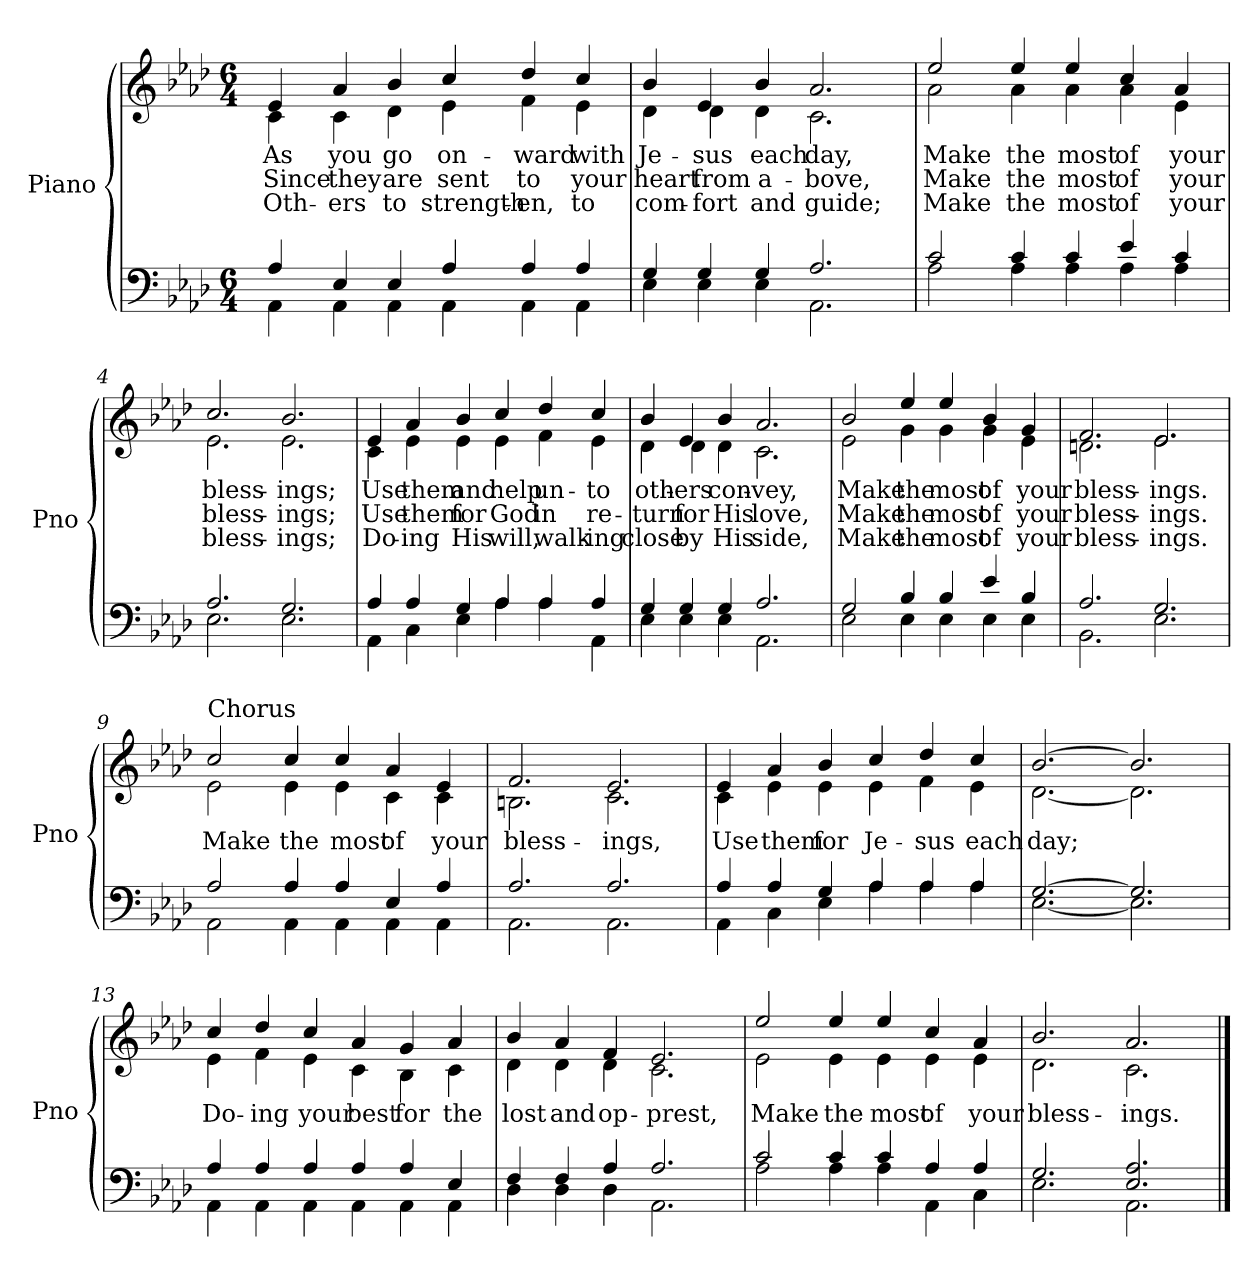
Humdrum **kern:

**kern	**kern	**text	**text	**text
*part1	*part1	*part1	*part1	*part1
*staff2	*staff1	*staff1	*staff1	*staff1
*I"Piano	*	*	*	*
*I'Pno	*	*	*	*
*clefF4	*clefG2	*	*	*
*k[b-e-a-d-]	*k[b-e-a-d-]	*	*	*
*A-:	*A-:	*	*	*
*M6/4	*M6/4	*	*	*
=1	=1	=1	=1	=1
.	8qe-/yy	1.	2.	3.
*^	*^	*	*	*
4A-/	4AA-\	4e-/	4c\	As	Since	Oth-
4E-/	4AA-\	4a-/	4c\	you	they	ers
4E-/	4AA-\	4b-/	4d-\	go	are	to
4A-/	4AA-\	4cc/	4e-\	on-	sent	strength-
4A-/	4AA-\	4dd-/	4f\	ward	to	en,
4A-/	4AA-\	4cc/	4e-\	with	your	to
!!LO:LB:g=z	!!
=2	=2	=2	=2	=2	=2	=2
4G/	4E-\	4b-/	4d-\	Je-	heart	com-
4G/	4E-\	4e-/	4d-\	sus	from	fort
4G/	4E-\	4b-/	4d-\	each	a-	and
2.A-/	2.AA-\	2.a-/	2.c\	day,	bove,	guide;
=3	=3	=3	=3	=3	=3	=3
2c/	2A-\	2ee-/	2a-\	Make	Make	Make
4c/	4A-\	4ee-/	4a-\	the	the	the
4c/	4A-\	4ee-/	4a-\	most	most	most
4e-/	4A-\	4cc/	4a-\	of	of	of
4c/	4A-\	4a-/	4e-\	your	your	your
!!LO:LB:g=z	!!
=4	=4	=4	=4	=4	=4	=4
2.A-/	2.E-\	2.cc/	2.e-\	bless-	bless-	bless-
2.G/	2.E-\	2.b-/	2.e-\	ings;	ings;	ings;
=5	=5	=5	=5	=5	=5	=5
4A-/	4AA-\	4e-/	4c\	Use	Use	Do-
4A-/	4C\	4a-/	4e-\	them	them	ing
4G/	4E-\	4b-/	4e-\	and	for	His
4A-/	4A-\	4cc/	4e-\	help	God	will,
4A-/	4A-\	4dd-/	4f\	un-	in	walk-
4A-/	4AA-\	4cc/	4e-\	to	re-	ing
!!LO:PB:g=z	!!
=6	=6	=6	=6	=6	=6	=6
4G/	4E-\	4b-/	4d-\	oth-	turn	close
4G/	4E-\	4e-/	4d-\	ers	for	by
4G/	4E-\	4b-/	4d-\	con-	His	His
2.A-/	2.AA-\	2.a-/	2.c\	vey,	love,	side,
=7	=7	=7	=7	=7	=7	=7
2G/	2E-\	2b-/	2e-\	Make	Make	Make
4B-/	4E-\	4ee-/	4g\	the	the	the
4B-/	4E-\	4ee-/	4g\	most	most	most
4e-/	4E-\	4b-/	4g\	of	of	of
4B-/	4E-\	4g/	4e-\	your	your	your
=8	=8	=8	=8	=8	=8	=8
2.A-/	2.BB-\	2.f/	2.dn\	bless-	bless-	bless-
2.G/	2.E-\	2.e-/	2.e-\	ings.	ings.	ings.
!!LO:LB:g=z	!!
=9	=9	=9	=9	=9	=9	=9
!	!	!LO:TX:a:t=Chorus	!	!	!	!
2A-/	2AA-\	2cc/	2e-\	Make	.	.
4A-/	4AA-\	4cc/	4e-\	the	.	.
4A-/	4AA-\	4cc/	4e-\	most	.	.
4E-/	4AA-\	4a-/	4c\	of	.	.
4A-/	4AA-\	4e-/	4c\	your	.	.
=10	=10	=10	=10	=10	=10	=10
2.A-/	2.AA-\	2.f/	2.Bn\	bless-	.	.
2.A-/	2.AA-\	2.e-/	2.c\	ings,	.	.
!!LO:LB:g=z	!!
=11	=11	=11	=11	=11	=11	=11
4A-/	4AA-\	4e-/	4c\	Use	.	.
4A-/	4C\	4a-/	4e-\	them	.	.
4G/	4E-\	4b-/	4e-\	for	.	.
4A-/	4A-\	4cc/	4e-\	Je-	.	.
4A-/	4A-\	4dd-/	4f\	sus	.	.
4A-/	4A-\	4cc/	4e-\	each	.	.
=12	=12	=12	=12	=12	=12	=12
[2.G/	[2.E-\	[2.b-/	[2.d-\	day;	.	.
2.G/]	2.E-\]	2.b-/]	2.d-\]	.	.	.
!!LO:LB:g=z	!!
=13	=13	=13	=13	=13	=13	=13
4A-/	4AA-\	4cc/	4e-\	Do-	.	.
4A-/	4AA-\	4dd-/	4f\	ing	.	.
4A-/	4AA-\	4cc/	4e-\	your	.	.
4A-/	4AA-\	4a-/	4c\	best	.	.
4A-/	4AA-\	4g/	4B-\	for	.	.
4E-/	4AA-\	4a-/	4c\	the	.	.
=14	=14	=14	=14	=14	=14	=14
4F/	4D-\	4b-/	4d-\	lost	.	.
4F/	4D-\	4a-/	4d-\	and	.	.
4A-/	4D-\	4f/	4d-\	op-	.	.
2.A-/	2.AA-\	2.e-/	2.c\	prest,	.	.
!!LO:PB:g=z	!!
=15	=15	=15	=15	=15	=15	=15
2c/	2A-\	2ee-/	2e-\	Make	.	.
4c/	4A-\	4ee-/	4e-\	the	.	.
4c/	4A-\	4ee-/	4e-\	most	.	.
4A-/	4AA-\	4cc/	4e-\	of	.	.
4A-/	4C\	4a-/	4e-\	your	.	.
=16	=16	=16	=16	=16	=16	=16
2.G/	2.E-\	2.b-/	2.d-\	bless-	.	.
2.E-/ 2.A-/	2.AA-\	2.a-/	2.c\	ings.	.	.
*v	*v	*	*	*	*	*
*	*v	*v	*	*	*
==	==	==	==	==
*-	*-	*-	*-	*-
